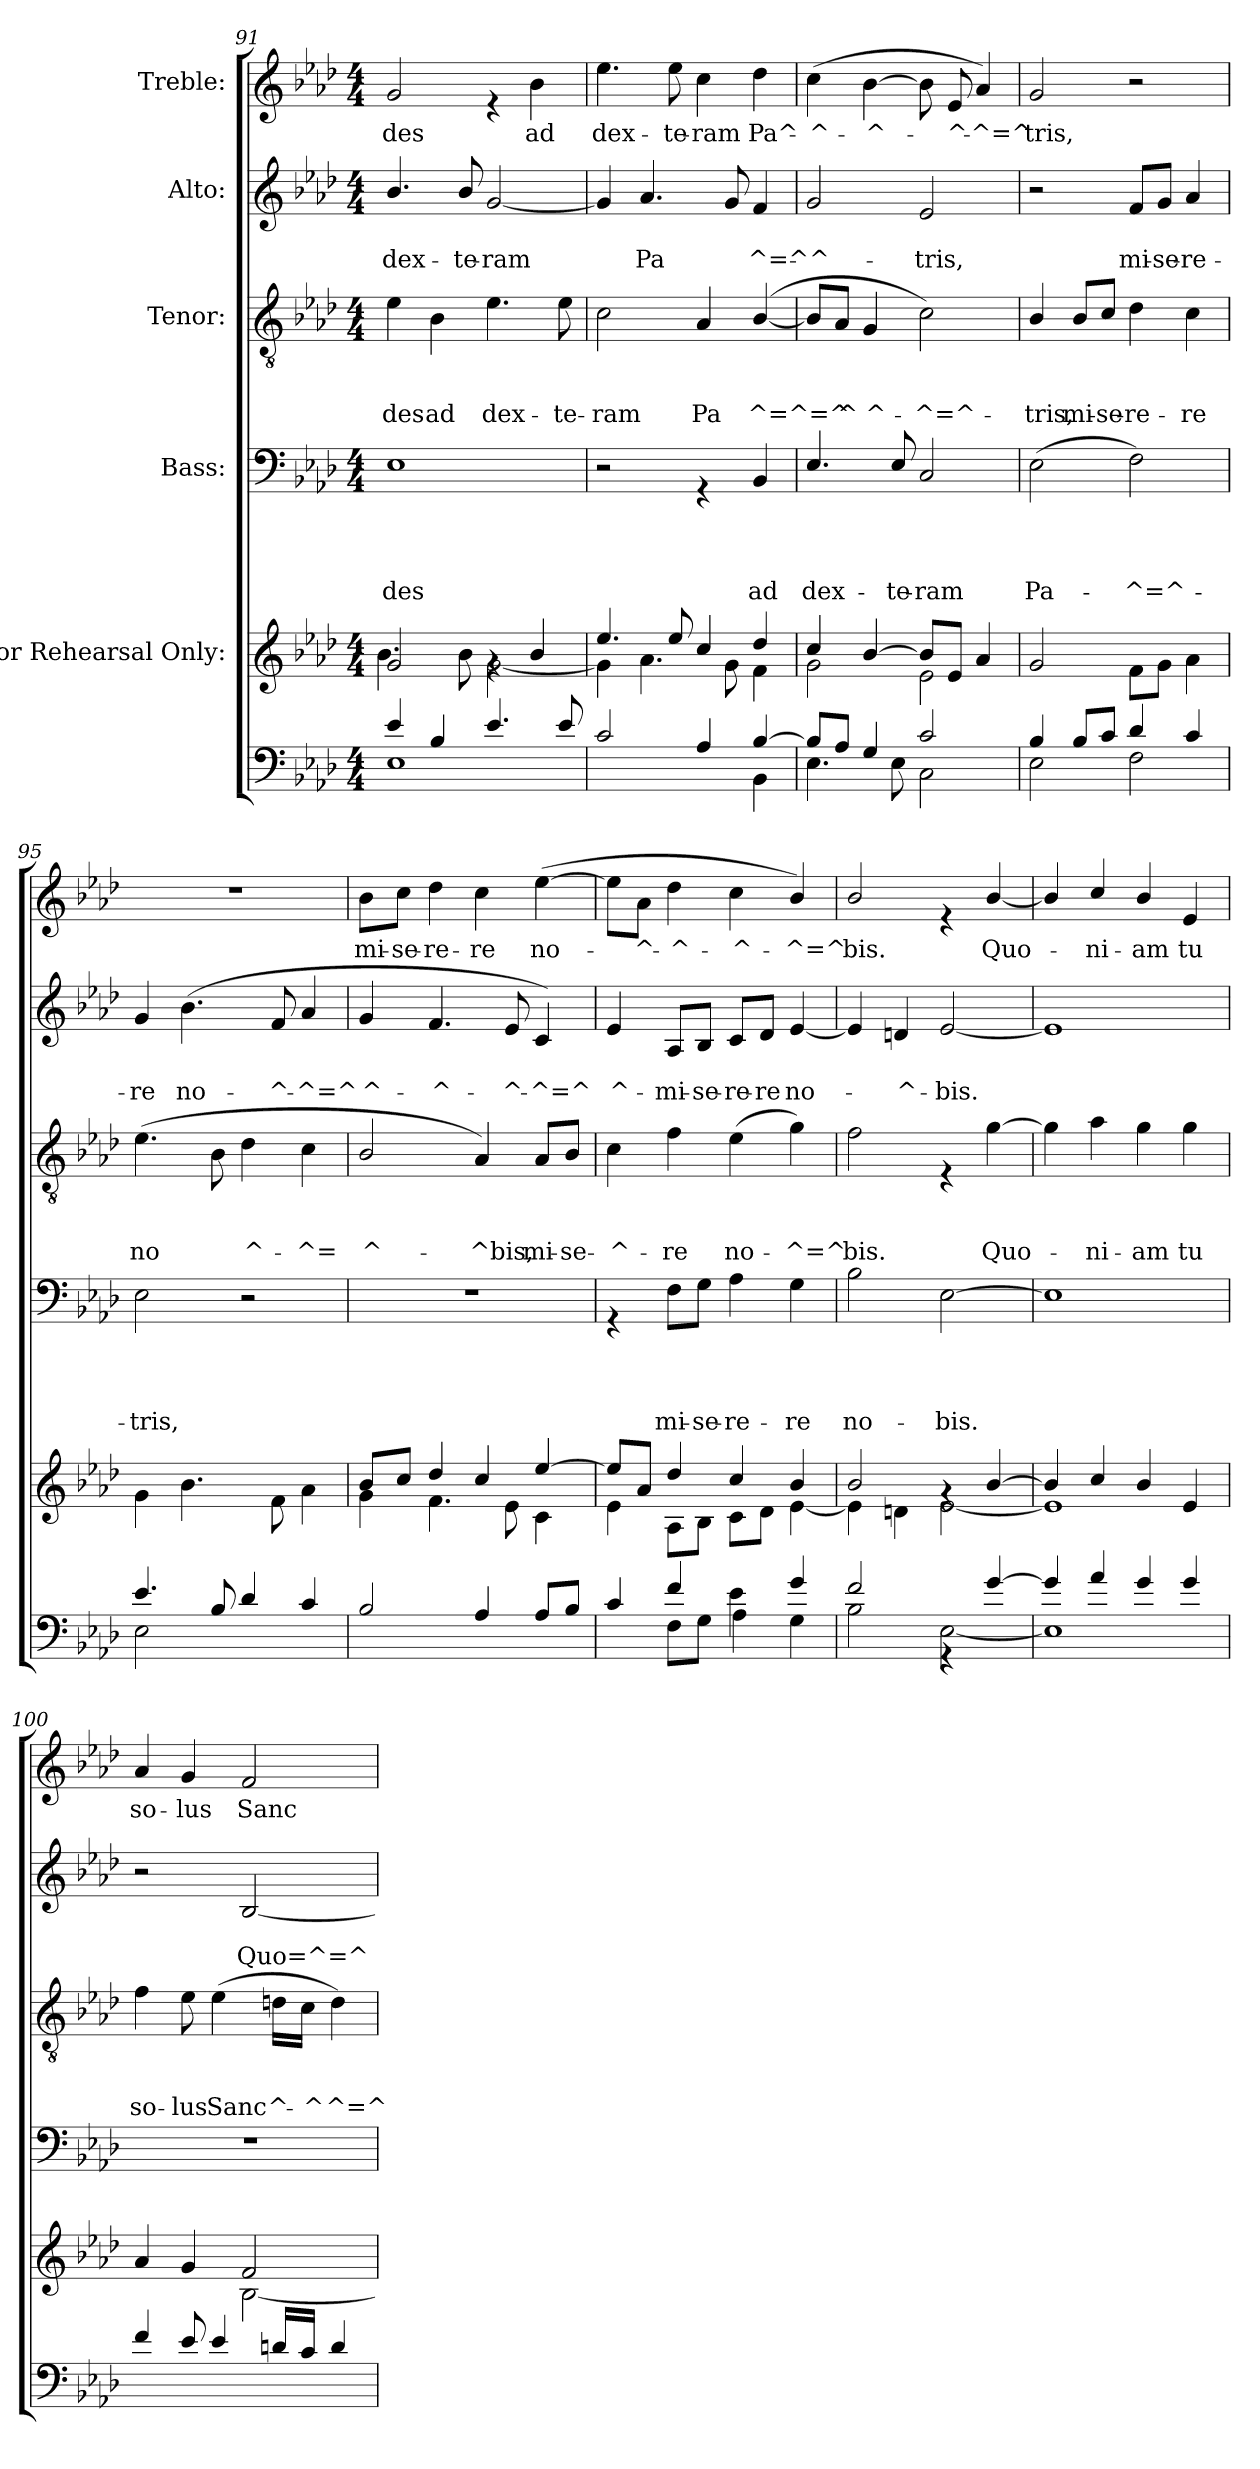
**kern	**kern	**kern	**text	**text	**text	**text	**kern	**text	**text	**text	**kern	**text	**text	**kern	**text
*part6	*part5	*part4	*part4	*part4	*part4	*part4	*part3	*part3	*part3	*part3	*part2	*part2	*part2	*part1	*part1
*staff6	*staff5	*staff4	*staff4	*staff4	*staff4	*staff4	*staff3	*staff3	*staff3	*staff3	*staff2	*staff2	*staff2	*staff1	*staff1
*	*I"For Rehearsal Only:	*I"Bass:	*	*	*	*	*I"Tenor:	*	*	*	*I"Alto:	*	*	*I"Treble:	*
*clefF4	*clefG2	*clefF4	*	*	*	*	*clefGv2	*	*	*	*clefG2	*	*	*clefG2	*
*k[b-e-a-d-]	*k[b-e-a-d-]	*k[b-e-a-d-]	*	*	*	*	*k[b-e-a-d-]	*	*	*	*k[b-e-a-d-]	*	*	*k[b-e-a-d-]	*
*A-:	*A-:	*A-:	*	*	*	*	*A-:	*	*	*	*A-:	*	*	*A-:	*
*M4/4	*M4/4	*M4/4	*	*	*	*	*M4/4	*	*	*	*M4/4	*	*	*M4/4	*
=91	=91	=91	=91	=91	=91	=91	=91	=91	=91	=91	=91	=91	=91	=91	=91
*^	*^	*	*	*	*	*	*	*	*	*	*	*	*	*	*
!	!	!	!	!	!	!	!	!LO:LY:b	!	!	!	!LO:LY:b	!	!	!LO:LY:b	!	!LO:LY:b
4e-/	1E-	2g/	4.b-\	1E-	.	.	.	-des	4e-\	.	.	-des	4.b-/	.	dex-	2g/	-des
!	!	!	!	!	!	!	!	!	!	!	!	!LO:LY:b	!	!	!	!	!
4B-/	.	.	.	.	.	.	.	.	4B-\	.	.	ad	.	.	.	.	.
!	!	!	!	!	!	!	!	!	!	!	!	!	!	!	!LO:LY:b	!	!
.	.	.	8b-\	.	.	.	.	.	.	.	.	.	8b-/	.	-te-	.	.
!	!	!	!	!	!	!	!	!	!	!	!	!LO:LY:b	!	!	!LO:LY:b	!	!
4.e-/	.	4rg	[>2g\	.	.	.	.	.	4.e-\	.	.	dex-	[<2g/	.	-ram	4re	.
!	!	!	!	!	!	!	!	!	!	!	!	!	!	!	!	!	!LO:LY:b
.	.	4b-/	.	.	.	.	.	.	.	.	.	.	.	.	.	4b-\	ad
!	!	!	!	!	!	!	!	!	!	!	!	!LO:LY:b	!	!	!	!	!
8e-/	.	.	.	.	.	.	.	.	8e-\	.	.	-te-	.	.	.	.	.
=92	=92	=92	=92	=92	=92	=92	=92	=92	=92	=92	=92	=92	=92	=92	=92	=92	=92
!	!	!	!	!	!	!	!	!	!	!	!	!LO:LY:b	!	!	!	!	!LO:LY:b
2c/	2.ryy	4.ee-/	4g\]	2r	.	.	.	.	2c\	.	.	-ram	4g/]	.	.	4.ee-\	dex-
!	!	!	!	!	!	!	!	!	!	!	!	!	!	!	!LO:LY:b	!	!
.	.	.	4.a-\	.	.	.	.	.	.	.	.	.	4.a-/	.	Pa	.	.
!	!	!	!	!	!	!	!	!	!	!	!	!	!	!	!	!	!LO:LY:b
.	.	8ee-/	.	.	.	.	.	.	.	.	.	.	.	.	.	8ee-\	-te-
!	!	!	!	!	!	!	!	!	!	!	!	!LO:LY:b	!	!	!	!	!LO:LY:b
4A-/	.	4cc/	.	4rGG	.	.	.	.	4A-/	.	.	Pa	.	.	.	4cc\	-ram
.	.	.	8g\	.	.	.	.	.	.	.	.	.	8g/	.	.	.	.
!	!	!	!	!	!	!	!	!LO:LY:b	!	!	!	!LO:LY:b	!	!	!LO:LY:b	!	!LO:LY:b
[<4B-/	4BB-\	4dd-/	4f\	4BB-/	.	.	.	ad	(<[<4B-/	.	.	^=^=^	4f/	.	^=^-	4dd-\	Pa^-
!!LO:PB:g=z
=93	=93	=93	=93	=93	=93	=93	=93	=93	=93	=93	=93	=93	=93	=93	=93	=93	=93
!	!	!	!	!	!	!	!	!LO:LY:b	!	!	!	!	!	!	!LO:LY:b	!	!LO:LY:b
8B-/L]	4.E-\	4cc/	2g\	4.E-/	.	.	.	dex-	8B-/L]	.	.	.	2g/	.	-^-	(>4cc\	-^-
!	!	!	!	!	!	!	!	!	!	!	!	!LO:LY:b	!	!	!	!	!
8A-/J	.	.	.	.	.	.	.	.	8A-/J	.	.	^	.	.	.	.	.
!	!	!	!	!	!	!	!	!	!	!	!	!LO:LY:b	!	!	!	!	!LO:LY:b
4G/	.	[<4b-/	.	.	.	.	.	.	4G/	.	.	^-	.	.	.	[>4b-\	-^-
!	!	!	!	!	!	!	!	!LO:LY:b	!	!	!	!	!	!	!	!	!
.	8E-\	.	.	8E-/	.	.	.	-te-	.	.	.	.	.	.	.	.	.
!	!	!	!	!	!	!	!	!LO:LY:b	!	!	!	!LO:LY:b	!	!	!LO:LY:b	!	!
2c/	2C\	8b-/L]	2e-\	2C/	.	.	.	-ram	2c\)	.	.	-^=^-	2e-/	.	-tris,	8b-\]	.
!	!	!	!	!	!	!	!	!	!	!	!	!	!	!	!	!	!LO:LY:b
.	.	8e-/J	.	.	.	.	.	.	.	.	.	.	.	.	.	8e-/	-^-
!	!	!	!	!	!	!	!	!	!	!	!	!	!	!	!	!	!LO:LY:b
.	.	4a-/	.	.	.	.	.	.	.	.	.	.	.	.	.	4a-/)	-^=^
=94	=94	=94	=94	=94	=94	=94	=94	=94	=94	=94	=94	=94	=94	=94	=94	=94	=94
!	!	!	!	!	!	!	!	!LO:LY:b	!	!	!	!LO:LY:b	!	!	!	!	!LO:LY:b
4B-/	2E-\	2g/	2ryy	(>2E-\	.	.	.	Pa-	4B-/	.	.	-tris,	2r	.	.	2g/	tris,
!	!	!	!	!	!	!	!	!	!	!	!	!LO:LY:b	!	!	!	!	!
8B-/L	.	.	.	.	.	.	.	.	8B-/L	.	.	mi-	.	.	.	.	.
!	!	!	!	!	!	!	!	!	!	!	!	!LO:LY:b	!	!	!	!	!
8c/J	.	.	.	.	.	.	.	.	8c/J	.	.	-se-	.	.	.	.	.
!	!	!	!	!	!	!	!	!LO:LY:b	!	!	!	!LO:LY:b	!	!	!LO:LY:b	!	!
4d-/	2F\	2ryy	8f\L	2F\)	.	.	.	-^=^-	4d-\	.	.	-re-	8f/L	.	mi-	2r	.
!	!	!	!	!	!	!	!	!	!	!	!	!	!	!	!LO:LY:b	!	!
.	.	.	8g\J	.	.	.	.	.	.	.	.	.	8g/J	.	-se-	.	.
!	!	!	!	!	!	!	!	!	!	!	!	!LO:LY:b	!	!	!LO:LY:b	!	!
4c/	.	.	4a-\	.	.	.	.	.	4c\	.	.	-re	4a-/	.	-re-	.	.
=95	=95	=95	=95	=95	=95	=95	=95	=95	=95	=95	=95	=95	=95	=95	=95	=95	=95
!	!	!	!	!	!	!	!	!LO:LY:b	!	!	!	!LO:LY:b	!	!	!LO:LY:b	!	!
*	*	*v	*v	*	*	*	*	*	*	*	*	*	*	*	*	*	*
4.e-/	2E-\	4g\	2E-\	.	.	.	-tris,	(>4.e-\	.	.	no	4g/	.	-re	1r	.
!	!	!	!	!	!	!	!	!	!	!	!	!	!	!LO:LY:b	!	!
.	.	4.b-\	.	.	.	.	.	.	.	.	.	(>4.b-\	.	no-	.	.
8B-/	.	.	.	.	.	.	.	8B-\	.	.	.	.	.	.	.	.
!	!	!	!	!	!	!	!	!	!	!	!LO:LY:b	!	!	!	!	!
4d-/	2ryy	.	2r	.	.	.	.	4d-\	.	.	^-	.	.	.	.	.
!	!	!	!	!	!	!	!	!	!	!	!	!	!	!LO:LY:b	!	!
.	.	8f\	.	.	.	.	.	.	.	.	.	8f/	.	-^-	.	.
!	!	!	!	!	!	!	!	!	!	!	!LO:LY:b	!	!	!LO:LY:b	!	!
4c/	.	4a-\	.	.	.	.	.	4c\	.	.	-^=	4a-/	.	-^=^	.	.
*v	*v	*	*	*	*	*	*	*	*	*	*	*	*	*	*	*
=96	=96	=96	=96	=96	=96	=96	=96	=96	=96	=96	=96	=96	=96	=96	=96
*	*^	*	*	*	*	*	*	*	*	*	*	*	*	*	*
!	!	!	!	!	!	!	!	!	!	!	!LO:LY:b	!	!	!LO:LY:b	!	!LO:LY:b
2B-/	8b-/L	4g\	1r	.	.	.	.	2B-/	.	.	^-	4g/	.	^-	8b-\L	mi-
!	!	!	!	!	!	!	!	!	!	!	!	!	!	!	!	!LO:LY:b
.	8cc/J	.	.	.	.	.	.	.	.	.	.	.	.	.	8cc\J	-se-
!	!	!	!	!	!	!	!	!	!	!	!	!	!	!LO:LY:b	!	!LO:LY:b
.	4dd-/	4.f\	.	.	.	.	.	.	.	.	.	4.f/	.	-^-	4dd-\	-re-
!	!	!	!	!	!	!	!	!	!	!	!LO:LY:b	!	!	!	!	!LO:LY:b
4A-/	4cc/	.	.	.	.	.	.	4A-/)	.	.	-^bis,	.	.	.	4cc\	-re
!	!	!	!	!	!	!	!	!	!	!	!	!	!	!LO:LY:b	!	!
.	.	8e-\	.	.	.	.	.	.	.	.	.	8e-/	.	-^-	.	.
!	!	!	!	!	!	!	!	!	!	!	!LO:LY:b	!	!	!LO:LY:b	!	!LO:LY:b
8A-/L	[<4ee-/	4c\	.	.	.	.	.	8A-/L	.	.	mi-	4c/)	.	-^=^	(>[>4ee-\	no-
!	!	!	!	!	!	!	!	!	!	!	!LO:LY:b	!	!	!	!	!
8B-/J	.	.	.	.	.	.	.	8B-/J	.	.	-se-	.	.	.	.	.
!!LO:LB:g=z
=97	=97	=97	=97	=97	=97	=97	=97	=97	=97	=97	=97	=97	=97	=97	=97	=97
*^	*	*	*	*	*	*	*	*	*	*	*	*	*	*	*	*
!	!	!	!	!	!	!	!	!	!	!	!	!LO:LY:b	!	!	!LO:LY:b	!	!
4c/	4ryy	8ee-/L]	4e-\	4rGG	.	.	.	.	4c\	.	.	-^-	4e-/	.	^-	8ee-\L]	.
!	!	!	!	!	!	!	!	!	!	!	!	!	!	!	!	!	!LO:LY:b
.	.	8a-/J	.	.	.	.	.	.	.	.	.	.	.	.	.	8a-\J	-^-
!	!	!	!	!	!	!	!	!LO:LY:b	!	!	!	!LO:LY:b	!	!	!LO:LY:b	!	!LO:LY:b
4f/	8F\L	4dd-/	8A-\L	8F\L	.	.	.	mi-	4f\	.	.	-re	8A-/L	.	-mi-	4dd-\	-^-
!	!	!	!	!	!	!	!	!LO:LY:b	!	!	!	!	!	!	!LO:LY:b	!	!
.	8G\J	.	8B-\J	8G\J	.	.	.	-se-	.	.	.	.	8B-/J	.	-se-	.	.
!	!	!	!	!	!	!	!	!LO:LY:b	!	!	!	!LO:LY:b	!	!	!LO:LY:b	!	!LO:LY:b
4e-\	4A-\	4cc/	8c\L	4A-\	.	.	.	-re-	(>4e-\	.	.	no-	8c/L	.	-re-	4cc\	-^-
!	!	!	!	!	!	!	!	!	!	!	!	!	!	!	!LO:LY:b	!	!
.	.	.	8d-\J	.	.	.	.	.	.	.	.	.	8d-/J	.	-re	.	.
!	!	!	!	!	!	!	!	!LO:LY:b	!	!	!	!LO:LY:b	!	!	!LO:LY:b	!	!LO:LY:b
4g/	4G\	4b-/	[>4e-\	4G\	.	.	.	-re	4g\)	.	.	-^=^	[<4e-/	.	no-	4b-/)	-^=^
=98	=98	=98	=98	=98	=98	=98	=98	=98	=98	=98	=98	=98	=98	=98	=98	=98	=98
*	*	*	*	*	*	*	*	*	*	*	*	*	*	*	*	*MM107	*
!	!	!	!	!	!	!	!	!LO:LY:b	!	!	!	!LO:LY:b	!	!	!	!	!LO:LY:b
2f/	2B-\	2b-/	4e-\]	2B-\	.	.	.	no-	2f\	.	.	bis.	4e-/]	.	.	2b-/	bis.
!	!	!	!	!	!	!	!	!	!	!	!	!	!	!	!LO:LY:b	!	!
.	.	.	4dn\	.	.	.	.	.	.	.	.	.	4dn/	.	-^-	.	.
!	!	!	!	!	!	!	!	!LO:LY:b	!	!	!	!	!	!	!LO:LY:b	!	!
4rGG	[>2E-\	4rf	[>2e-\	[>2E-\	.	.	.	-bis.	4rE	.	.	.	[<2e-/	.	-bis.	4re	.
!	!	!	!	!	!	!	!	!	!	!	!	!LO:LY:b	!	!	!	!	!LO:LY:b
[<4g/	.	[<4b-/	.	.	.	.	.	.	[>4g\	.	.	Quo-	.	.	.	[<4b-/	Quo-
=99	=99	=99	=99	=99	=99	=99	=99	=99	=99	=99	=99	=99	=99	=99	=99	=99	=99
4g/]	1E-]	4b-/]	1e-]	1E-]	.	.	.	.	4g\]	.	.	.	1e-]	.	.	4b-/]	.
!	!	!	!	!	!	!	!	!	!	!	!	!LO:LY:b	!	!	!	!	!LO:LY:b
4a-/	.	4cc/	.	.	.	.	.	.	4a-\	.	.	-ni-	.	.	.	4cc/	-ni-
!	!	!	!	!	!	!	!	!	!	!	!	!LO:LY:b	!	!	!	!	!LO:LY:b
4g/	.	4b-/	.	.	.	.	.	.	4g\	.	.	-am	.	.	.	4b-/	-am
!	!	!	!	!	!	!	!	!	!	!	!	!LO:LY:b	!	!	!	!	!LO:LY:b
4g/	.	4e-/	.	.	.	.	.	.	4g\	.	.	tu	.	.	.	4e-/	tu
*v	*v	*	*	*	*	*	*	*	*	*	*	*	*	*	*	*	*
=100	=100	=100	=100	=100	=100	=100	=100	=100	=100	=100	=100	=100	=100	=100	=100	=100
!	!	!	!	!	!	!	!	!	!	!	!LO:LY:b	!	!	!	!	!LO:LY:b
4f/	4a-/	2ryy	1r	.	.	.	.	4f\	.	.	so-	2r	.	.	4a-/	so-
!	!	!	!	!	!	!	!	!	!	!	!LO:LY:b	!	!	!	!	!LO:LY:b
8e-/	4g/	.	.	.	.	.	.	8e-\	.	.	-lus	.	.	.	4g/	-lus
!	!	!	!	!	!	!	!	!	!	!	!LO:LY:b	!	!	!	!	!
4e-/	.	.	.	.	.	.	.	(>4e-\	.	.	Sanc	.	.	.	.	.
!	!	!	!	!	!	!	!	!	!	!	!	!	!	!LO:LY:b	!	!LO:LY:b
.	2f/	[>2B-\	.	.	.	.	.	.	.	.	.	[<2B-/	.	Quo=^=^	2f/	Sanc-
!	!	!	!	!	!	!	!	!	!	!	!LO:LY:b	!	!	!	!	!
16dn/LL	.	.	.	.	.	.	.	16dn\LL	.	.	^-	.	.	.	.	.
!	!	!	!	!	!	!	!	!	!	!	!LO:LY:b	!	!	!	!	!
16c/JJ	.	.	.	.	.	.	.	16c\JJ	.	.	-^	.	.	.	.	.
!	!	!	!	!	!	!	!	!	!	!	!LO:LY:b	!	!	!	!	!
4d/	.	.	.	.	.	.	.	4d\)	.	.	^=^	.	.	.	.	.
*	*v	*v	*	*	*	*	*	*	*	*	*	*	*	*	*	*
=	=	=	=	=	=	=	=	=	=	=	=	=	=	=	=
*-	*-	*-	*-	*-	*-	*-	*-	*-	*-	*-	*-	*-	*-	*-	*-
